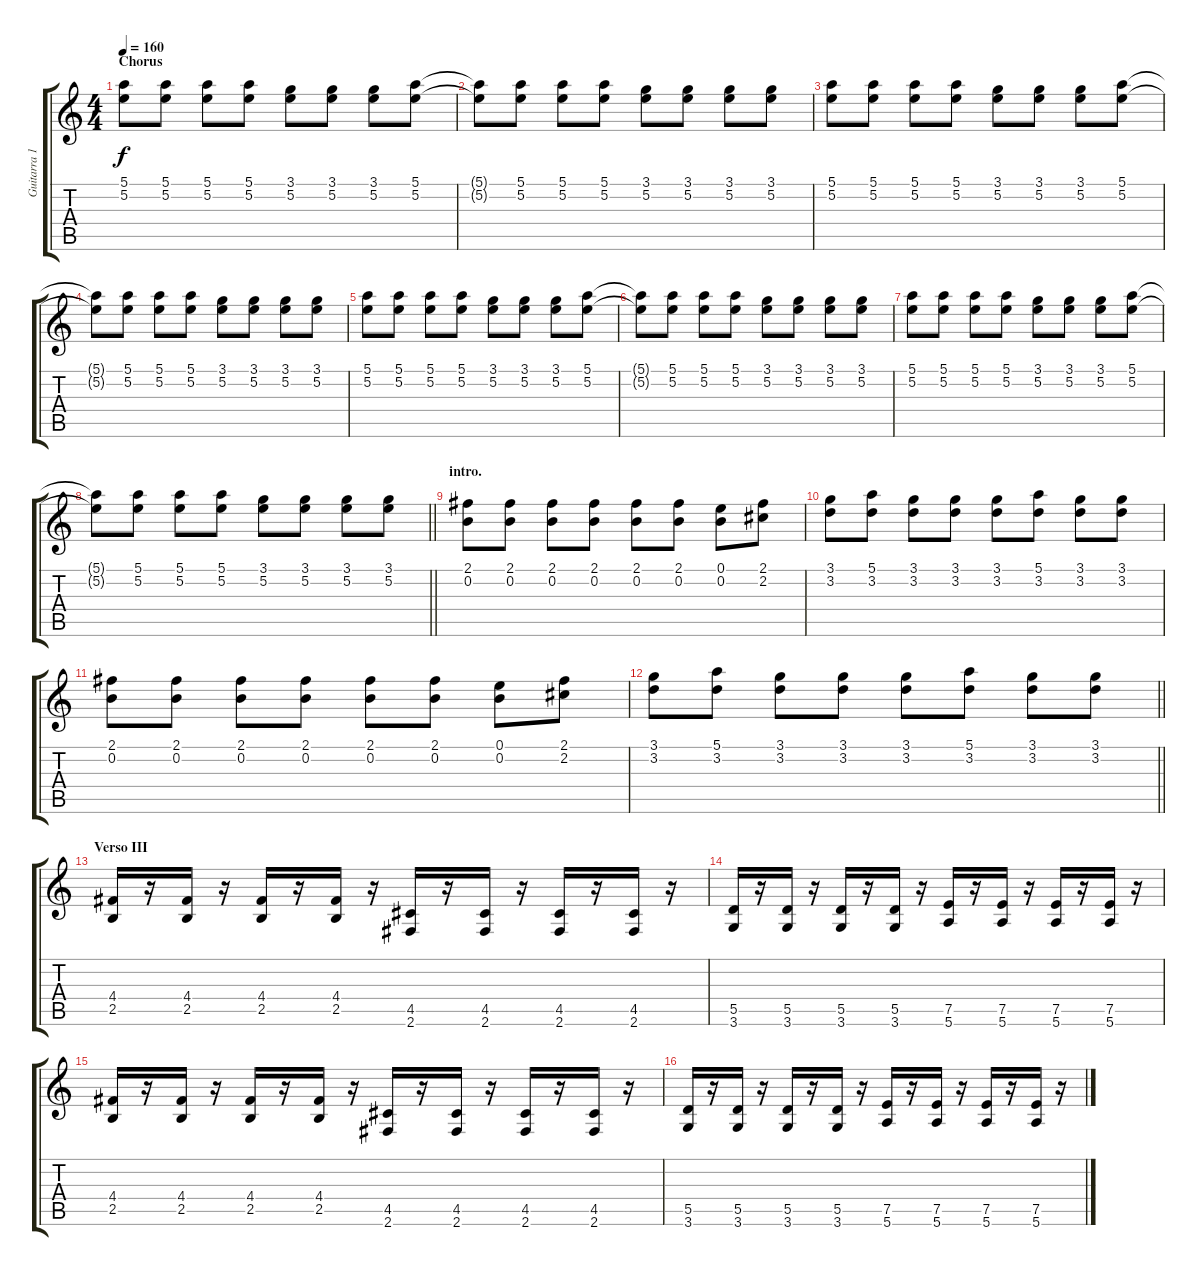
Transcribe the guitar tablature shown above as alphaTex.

\track ("Guitarra 1 - Mathias" "Guitarra 1") {instrument distortionguitar}
\staff {score tabs}
\tuning (E4 B3 G3 D3 A2 E2) {hide}
\ts (4 4)
\section ("" "Chorus")
\tempo 160
\clef g2
\ks c
(5.1 5.2).8{dy f} (5.1 5.2).8 (5.1 5.2).8 (5.1 5.2).8 (3.1 5.2).8 (3.1 5.2).8 (3.1 5.2).8 (5.1 5.2).8 |
(5.1{t} 5.2{t}).8 (5.1 5.2).8 (5.1 5.2).8 (5.1 5.2).8 (3.1 5.2).8 (3.1 5.2).8 (3.1 5.2).8 (3.1 5.2).8 |
(5.1 5.2).8 (5.1 5.2).8 (5.1 5.2).8 (5.1 5.2).8 (3.1 5.2).8 (3.1 5.2).8 (3.1 5.2).8 (5.1 5.2).8 |
(5.1{t} 5.2{t}).8 (5.1 5.2).8 (5.1 5.2).8 (5.1 5.2).8 (3.1 5.2).8 (3.1 5.2).8 (3.1 5.2).8 (3.1 5.2).8 |
(5.1 5.2).8 (5.1 5.2).8 (5.1 5.2).8 (5.1 5.2).8 (3.1 5.2).8 (3.1 5.2).8 (3.1 5.2).8 (5.1 5.2).8 |
(5.1{t} 5.2{t}).8 (5.1 5.2).8 (5.1 5.2).8 (5.1 5.2).8 (3.1 5.2).8 (3.1 5.2).8 (3.1 5.2).8 (3.1 5.2).8 |
(5.1 5.2).8 (5.1 5.2).8 (5.1 5.2).8 (5.1 5.2).8 (3.1 5.2).8 (3.1 5.2).8 (3.1 5.2).8 (5.1 5.2).8 |
\barLineRight lightlight
(5.1{t} 5.2{t}).8 (5.1 5.2).8 (5.1 5.2).8 (5.1 5.2).8 (3.1 5.2).8 (3.1 5.2).8 (3.1 5.2).8 (3.1 5.2).8 |
\section ("" "intro.")
(2.1 0.2).8 (2.1 0.2).8 (2.1 0.2).8 (2.1 0.2).8 (2.1 0.2).8 (2.1 0.2).8 (0.1 0.2).8 (2.1 2.2).8 |
(3.1 3.2).8 (5.1 3.2).8 (3.1 3.2).8 (3.1 3.2).8 (3.1 3.2).8 (5.1 3.2).8 (3.1 3.2).8 (3.1 3.2).8 |
(2.1 0.2).8 (2.1 0.2).8 (2.1 0.2).8 (2.1 0.2).8 (2.1 0.2).8 (2.1 0.2).8 (0.1 0.2).8 (2.1 2.2).8 |
\barLineRight lightlight
(3.1 3.2).8 (5.1 3.2).8 (3.1 3.2).8 (3.1 3.2).8 (3.1 3.2).8 (5.1 3.2).8 (3.1 3.2).8 (3.1 3.2).8 |
\section ("" "Verso III")
(4.4 2.5).16 r.16 (4.4 2.5).16 r.16 (4.4 2.5).16 r.16 (4.4 2.5).16 r.16 (4.5 2.6).16 r.16 (4.5 2.6).16 r.16 (4.5 2.6).16 r.16 (4.5 2.6).16 r.16 |
(5.5 3.6).16 r.16 (5.5 3.6).16 r.16 (5.5 3.6).16 r.16 (5.5 3.6).16 r.16 (7.5 5.6).16 r.16 (7.5 5.6).16 r.16 (7.5 5.6).16 r.16 (7.5 5.6).16 r.16 |
(4.4 2.5).16 r.16 (4.4 2.5).16 r.16 (4.4 2.5).16 r.16 (4.4 2.5).16 r.16 (4.5 2.6).16 r.16 (4.5 2.6).16 r.16 (4.5 2.6).16 r.16 (4.5 2.6).16 r.16 |
(5.5 3.6).16 r.16 (5.5 3.6).16 r.16 (5.5 3.6).16 r.16 (5.5 3.6).16 r.16 (7.5 5.6).16 r.16 (7.5 5.6).16 r.16 (7.5 5.6).16 r.16 (7.5 5.6).16 r.16
